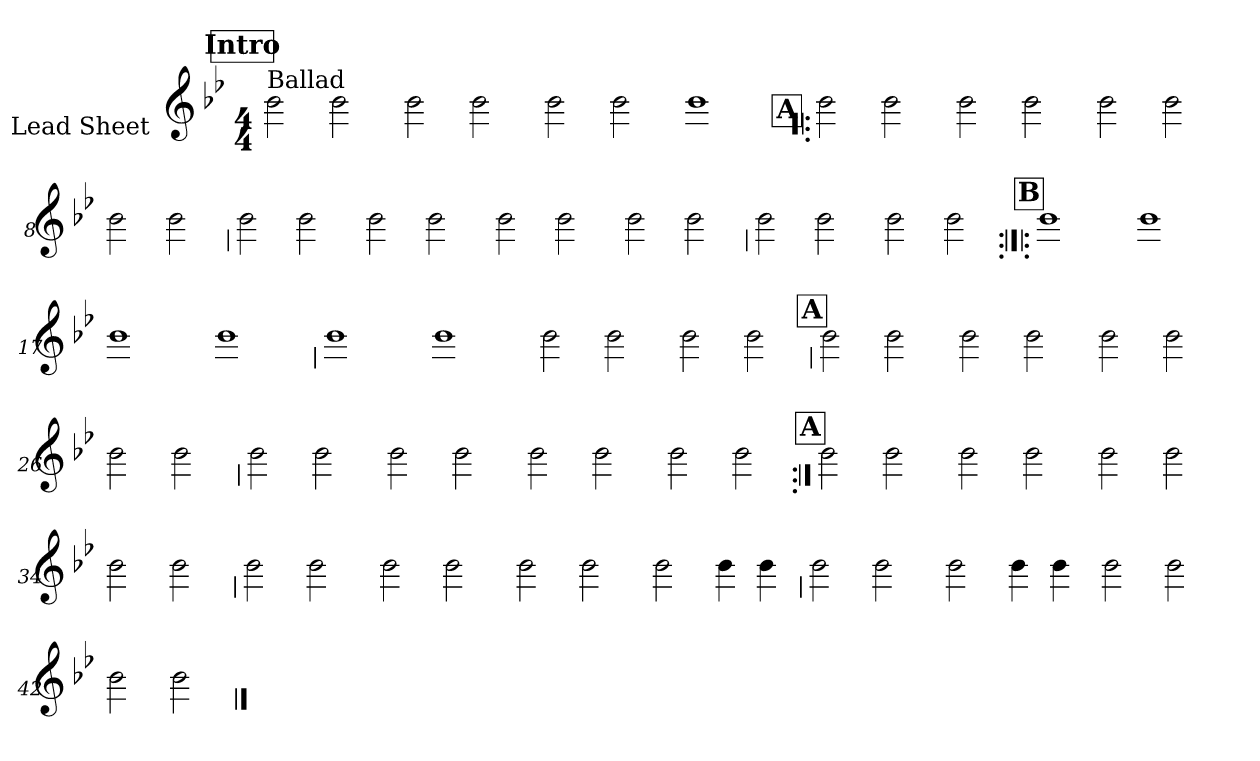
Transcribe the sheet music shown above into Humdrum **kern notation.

**kern
*part1
*staff1
*I"Lead Sheet
*stria0
*clefG2
*k[b-e-]
*B-:
*M4/4
*MM93
!!LO:REH:place=s1:a:t=Intro
=1||
!LO:TX:a:t=Ballad
2b-
2b-
=2-
2b-
2b-
=3-
2b-
2b-
=4-
1b-
!!LO:LB:g=z
!!LO:REH:place=s1:a:t=A
=5!|:
2b-
2b-
=6-
2b-
2b-
=7-
2b-
2b-
=8-
2b-
2b-
!!LO:LB:g=z
=9
2b-
2b-
=10-
2b-
2b-
=11-
2b-
2b-
=12-
2b-
2b-
!!LO:LB:g=z
=13
2b-
2b-
=14-
2b-
2b-
!!LO:LB:g=z
!!LO:REH:place=s1:a:t=B
=15:|!|:
1b-
=16-
1b-
=17-
1b-
=18-
1b-
!!LO:LB:g=z
=19
1b-
=20-
1b-
=21-
2b-
2b-
=22-
2b-
2b-
!!LO:LB:g=z
!!LO:REH:place=s1:a:t=A
=23
2b-
2b-
=24-
2b-
2b-
=25-
2b-
2b-
=26-
2b-
2b-
!!LO:LB:g=z
=27
2b-
2b-
=28-
2b-
2b-
=29-
2b-
2b-
=30-
2b-
2b-
!!LO:LB:g=z
!!LO:REH:place=s1:a:t=A
=31:|!
2b-
2b-
=32-
2b-
2b-
=33-
2b-
2b-
=34-
2b-
2b-
!!LO:LB:g=z
=35
2b-
2b-
=36-
2b-
2b-
=37-
2b-
2b-
=38-
2b-
4b-
4b-
!!LO:LB:g=z
=39
2b-
2b-
=40-
2b-
4b-
4b-
=41-
2b-
2b-
=42-
2b-
2b-
==
*-
